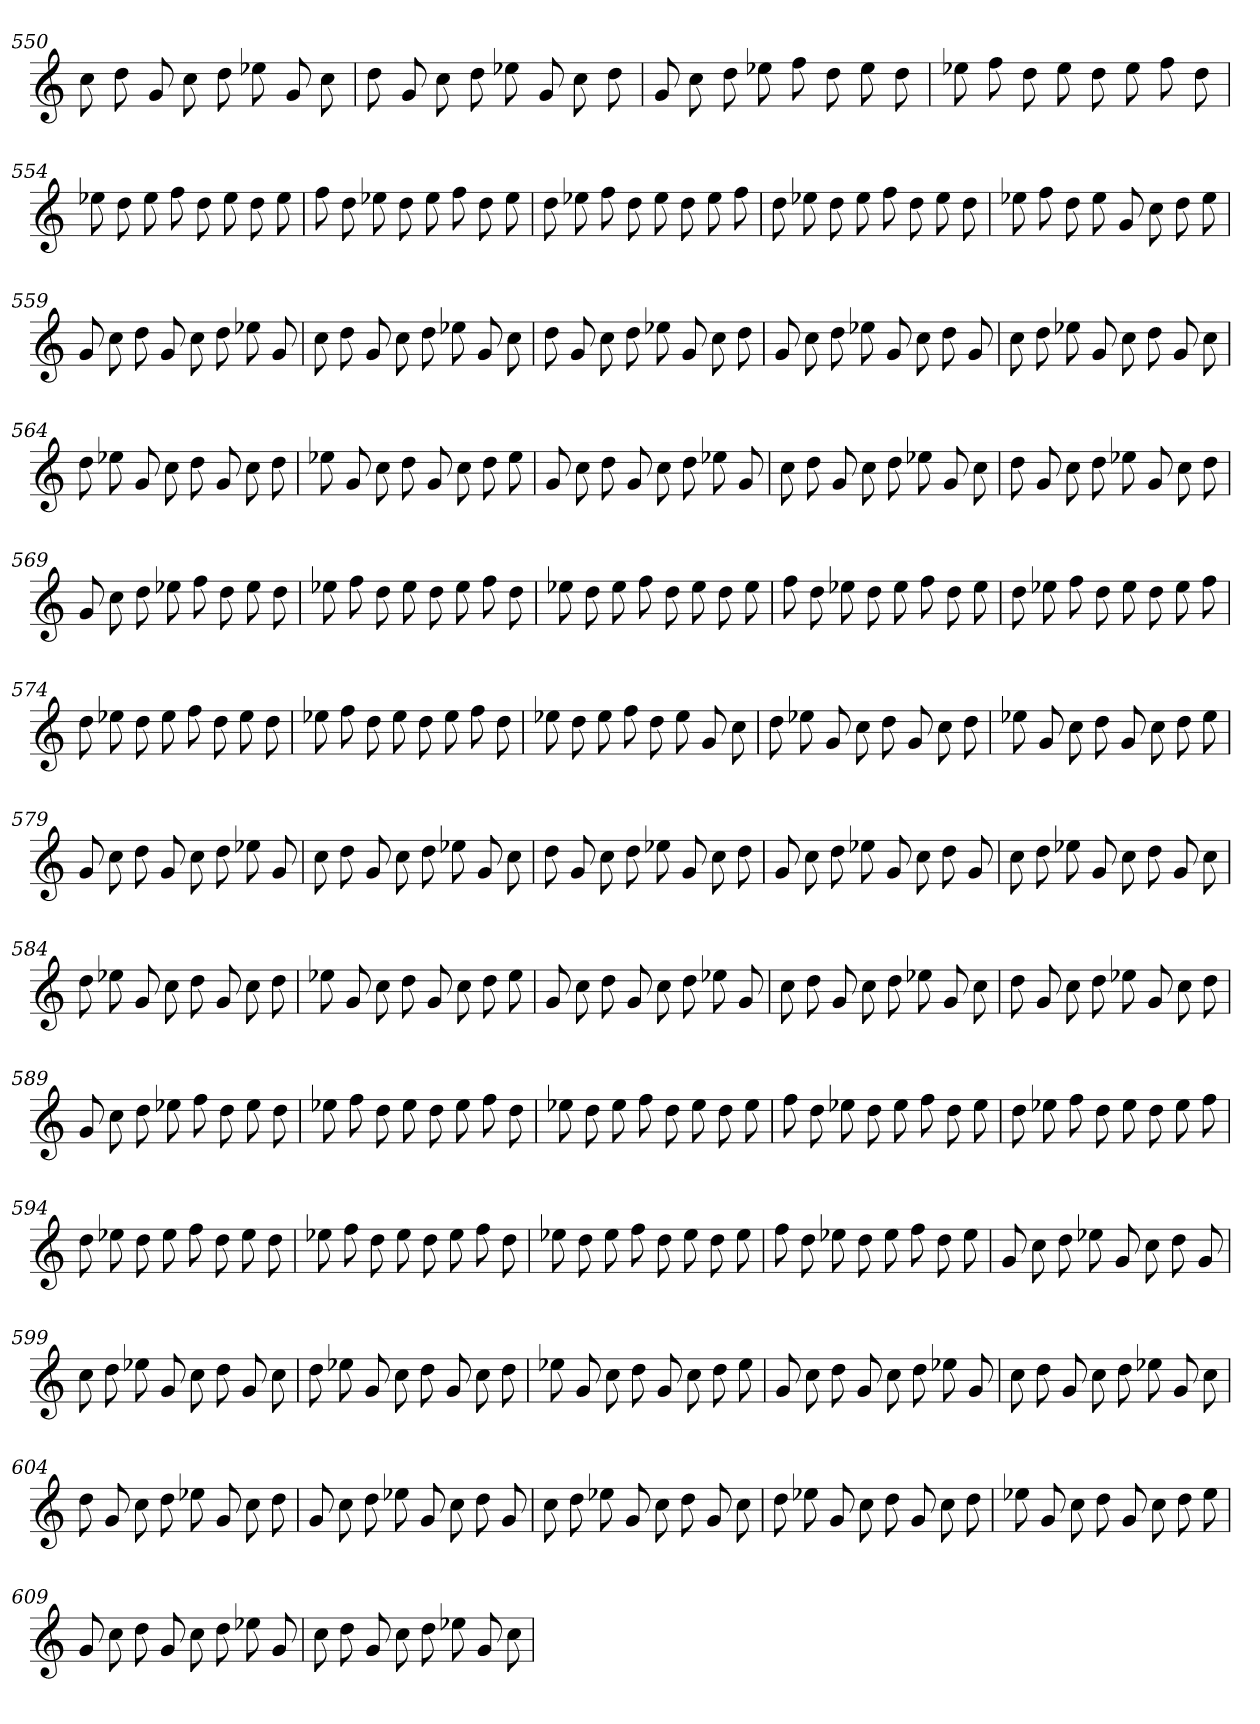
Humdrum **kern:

**kern
*part1
*staff1
=550
8cc
8dd
8g
8cc
8dd
8ee-X
8g
8cc
=551
8dd
8g
8cc
8dd
8ee-X
8g
8cc
8dd
=552
8g
8cc
8dd
8ee-X
8ff
8dd
8ee-
8dd
=553
8ee-X
8ff
8dd
8ee-
8dd
8ee-
8ff
8dd
=554
8ee-X
8dd
8ee-
8ff
8dd
8ee-
8dd
8ee-
=555
8ff
8dd
8ee-X
8dd
8ee-
8ff
8dd
8ee-
=556
8dd
8ee-X
8ff
8dd
8ee-
8dd
8ee-
8ff
=557
8dd
8ee-X
8dd
8ee-
8ff
8dd
8ee-
8dd
=558
8ee-X
8ff
8dd
8ee-
8g
8cc
8dd
8ee-
=559
8g
8cc
8dd
8g
8cc
8dd
8ee-X
8g
=560
8cc
8dd
8g
8cc
8dd
8ee-X
8g
8cc
=561
8dd
8g
8cc
8dd
8ee-X
8g
8cc
8dd
=562
8g
8cc
8dd
8ee-X
8g
8cc
8dd
8g
=563
8cc
8dd
8ee-X
8g
8cc
8dd
8g
8cc
=564
8dd
8ee-X
8g
8cc
8dd
8g
8cc
8dd
=565
8ee-X
8g
8cc
8dd
8g
8cc
8dd
8ee-
=566
8g
8cc
8dd
8g
8cc
8dd
8ee-X
8g
=567
8cc
8dd
8g
8cc
8dd
8ee-X
8g
8cc
=568
8dd
8g
8cc
8dd
8ee-X
8g
8cc
8dd
=569
8g
8cc
8dd
8ee-X
8ff
8dd
8ee-
8dd
=570
8ee-X
8ff
8dd
8ee-
8dd
8ee-
8ff
8dd
=571
8ee-X
8dd
8ee-
8ff
8dd
8ee-
8dd
8ee-
=572
8ff
8dd
8ee-X
8dd
8ee-
8ff
8dd
8ee-
=573
8dd
8ee-X
8ff
8dd
8ee-
8dd
8ee-
8ff
=574
8dd
8ee-X
8dd
8ee-
8ff
8dd
8ee-
8dd
=575
8ee-X
8ff
8dd
8ee-
8dd
8ee-
8ff
8dd
=576
8ee-X
8dd
8ee-
8ff
8dd
8ee-
8g
8cc
=577
8dd
8ee-X
8g
8cc
8dd
8g
8cc
8dd
=578
8ee-X
8g
8cc
8dd
8g
8cc
8dd
8ee-
=579
8g
8cc
8dd
8g
8cc
8dd
8ee-X
8g
=580
8cc
8dd
8g
8cc
8dd
8ee-X
8g
8cc
=581
8dd
8g
8cc
8dd
8ee-X
8g
8cc
8dd
=582
8g
8cc
8dd
8ee-X
8g
8cc
8dd
8g
=583
8cc
8dd
8ee-X
8g
8cc
8dd
8g
8cc
=584
8dd
8ee-X
8g
8cc
8dd
8g
8cc
8dd
=585
8ee-X
8g
8cc
8dd
8g
8cc
8dd
8ee-
=586
8g
8cc
8dd
8g
8cc
8dd
8ee-X
8g
=587
8cc
8dd
8g
8cc
8dd
8ee-X
8g
8cc
=588
8dd
8g
8cc
8dd
8ee-X
8g
8cc
8dd
=589
8g
8cc
8dd
8ee-X
8ff
8dd
8ee-
8dd
=590
8ee-X
8ff
8dd
8ee-
8dd
8ee-
8ff
8dd
=591
8ee-X
8dd
8ee-
8ff
8dd
8ee-
8dd
8ee-
=592
8ff
8dd
8ee-X
8dd
8ee-
8ff
8dd
8ee-
=593
8dd
8ee-X
8ff
8dd
8ee-
8dd
8ee-
8ff
=594
8dd
8ee-X
8dd
8ee-
8ff
8dd
8ee-
8dd
=595
8ee-X
8ff
8dd
8ee-
8dd
8ee-
8ff
8dd
=596
8ee-X
8dd
8ee-
8ff
8dd
8ee-
8dd
8ee-
=597
8ff
8dd
8ee-X
8dd
8ee-
8ff
8dd
8ee-
=598
8g
8cc
8dd
8ee-X
8g
8cc
8dd
8g
=599
8cc
8dd
8ee-X
8g
8cc
8dd
8g
8cc
=600
8dd
8ee-X
8g
8cc
8dd
8g
8cc
8dd
=601
8ee-X
8g
8cc
8dd
8g
8cc
8dd
8ee-
=602
8g
8cc
8dd
8g
8cc
8dd
8ee-X
8g
=603
8cc
8dd
8g
8cc
8dd
8ee-X
8g
8cc
=604
8dd
8g
8cc
8dd
8ee-X
8g
8cc
8dd
=605
8g
8cc
8dd
8ee-X
8g
8cc
8dd
8g
=606
8cc
8dd
8ee-X
8g
8cc
8dd
8g
8cc
=607
8dd
8ee-X
8g
8cc
8dd
8g
8cc
8dd
=608
8ee-X
8g
8cc
8dd
8g
8cc
8dd
8ee-
=609
8g
8cc
8dd
8g
8cc
8dd
8ee-X
8g
=610
8cc
8dd
8g
8cc
8dd
8ee-X
8g
8cc
=
*-
